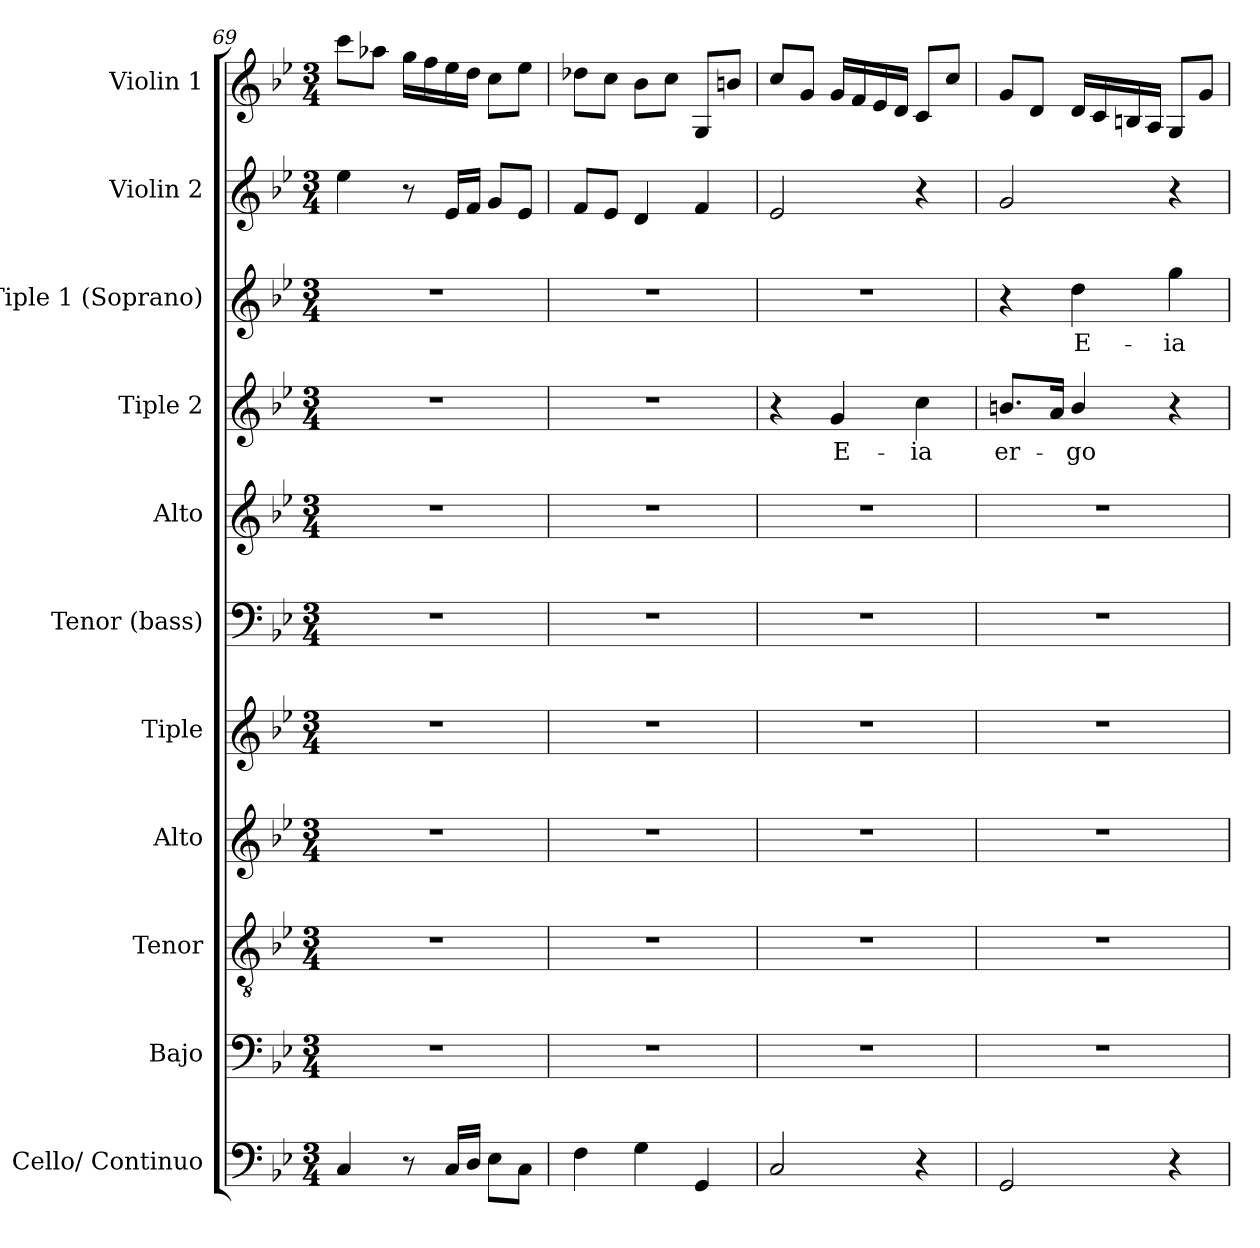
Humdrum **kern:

**kern	**kern	**kern	**kern	**kern	**kern	**kern	**kern	**text	**kern	**text	**kern	**kern
*part11	*part10	*part9	*part8	*part7	*part6	*part5	*part4	*part4	*part3	*part3	*part2	*part1
*staff11	*staff10	*staff9	*staff8	*staff7	*staff6	*staff5	*staff4	*staff4	*staff3	*staff3	*staff2	*staff1
*I"Cello/ Continuo	*I"Bajo	*I"Tenor	*I"Alto	*I"Tiple	*I"Tenor  (bass)	*I"Alto	*I"Tiple 2	*	*I"Tiple 1 (Soprano)	*	*I"Violin 2	*I"Violin 1
*I'Cont.	*I'B.	*I'T.	*I'A.	*	*I'B.	*I'A.	*	*	*I'S.	*	*I'Vln. 2	*I'Vln. 1
*clefF4	*clefF4	*clefGv2	*clefG2	*clefG2	*clefF4	*clefG2	*clefG2	*	*clefG2	*	*clefG2	*clefG2
*	*	*ITrd7c12	*	*	*	*	*	*	*	*	*	*
*k[b-e-]	*k[b-e-]	*k[b-e-]	*k[b-e-]	*k[b-e-]	*k[b-e-]	*k[b-e-]	*k[b-e-]	*	*k[b-e-]	*	*k[b-e-]	*k[b-e-]
*B-:	*B-:	*B-:	*B-:	*B-:	*B-:	*B-:	*B-:	*	*B-:	*	*B-:	*B-:
*M3/4	*M3/4	*M3/4	*M3/4	*M3/4	*M3/4	*M3/4	*M3/4	*	*M3/4	*	*M3/4	*M3/4
=69	=69	=69	=69	=69	=69	=69	=69	=69	=69	=69	=69	=69
!	!LO:N:vis=1	!LO:N:vis=1	!LO:N:vis=1	!LO:N:vis=1	!LO:N:vis=1	!LO:N:vis=1	!LO:N:vis=1	!	!LO:N:vis=1	!	!	!
4Ci/	2.r	2.r	2.r	2.r	2.r	2.r	2.r	.	2.r	.	4ee-i\	8ccci\L
.	.	.	.	.	.	.	.	.	.	.	.	8aa-Xi\J
8r	.	.	.	.	.	.	.	.	.	.	8r	16ggi\LL
.	.	.	.	.	.	.	.	.	.	.	.	16ffi\
16Ci/LL	.	.	.	.	.	.	.	.	.	.	16e-i/LL	16ee-i\
16Di/JJ	.	.	.	.	.	.	.	.	.	.	16fi/JJ	16ddi\JJ
8E-i\L	.	.	.	.	.	.	.	.	.	.	8gi/L	8cci\L
8Ci\J	.	.	.	.	.	.	.	.	.	.	8e-i/J	8ee-i\J
=70	=70	=70	=70	=70	=70	=70	=70	=70	=70	=70	=70	=70
!	!LO:N:vis=1	!LO:N:vis=1	!LO:N:vis=1	!LO:N:vis=1	!LO:N:vis=1	!LO:N:vis=1	!LO:N:vis=1	!	!LO:N:vis=1	!	!	!
4Fi\	2.r	2.r	2.r	2.r	2.r	2.r	2.r	.	2.r	.	8fi/L	8dd-Xi\L
.	.	.	.	.	.	.	.	.	.	.	8e-i/J	8cci\J
4Gi\	.	.	.	.	.	.	.	.	.	.	4di/	8b-i\L
.	.	.	.	.	.	.	.	.	.	.	.	8cci\J
4GGi/	.	.	.	.	.	.	.	.	.	.	4fi/	8Gi/L
.	.	.	.	.	.	.	.	.	.	.	.	8bni/J
!!LO:LB:g=z
=71	=71	=71	=71	=71	=71	=71	=71	=71	=71	=71	=71	=71
!	!LO:N:vis=1	!LO:N:vis=1	!LO:N:vis=1	!LO:N:vis=1	!LO:N:vis=1	!LO:N:vis=1	!	!	!LO:N:vis=1	!	!	!
2Ci/	2.r	2.r	2.r	2.r	2.r	2.r	4r	.	2.r	.	2e-i/	8cci/L
.	.	.	.	.	.	.	.	.	.	.	.	8gi/J
!	!	!	!	!	!	!	!	!LO:LY:b:color=#000000	!	!	!	!
.	.	.	.	.	.	.	4gi/	E-	.	.	.	16gi/LL
.	.	.	.	.	.	.	.	.	.	.	.	16fi/
.	.	.	.	.	.	.	.	.	.	.	.	16e-i/
.	.	.	.	.	.	.	.	.	.	.	.	16di/JJ
!	!	!	!	!	!	!	!	!LO:LY:b:color=#000000	!	!	!	!
4r	.	.	.	.	.	.	4cci\	-ia	.	.	4r	8ci/L
.	.	.	.	.	.	.	.	.	.	.	.	8cci/J
=72	=72	=72	=72	=72	=72	=72	=72	=72	=72	=72	=72	=72
!	!LO:N:vis=1	!LO:N:vis=1	!LO:N:vis=1	!LO:N:vis=1	!LO:N:vis=1	!LO:N:vis=1	!	!	!	!	!	!
!	!	!	!	!	!	!	!	!LO:LY:b:color=#000000	!	!	!	!
2GGi/	2.r	2.r	2.r	2.r	2.r	2.r	8.bni/L	er-	4r	.	2gi/	8gi/L
.	.	.	.	.	.	.	.	.	.	.	.	8di/J
.	.	.	.	.	.	.	16ai/Jk	.	.	.	.	.
!	!	!	!	!	!	!	!	!LO:LY:b:color=#000000	!	!	!	!
!	!	!	!	!	!	!	!	!	!	!LO:LY:b:color=#000000	!	!
.	.	.	.	.	.	.	4bi/	-go	4ddi\	E-	.	16di/LL
.	.	.	.	.	.	.	.	.	.	.	.	16ci/
.	.	.	.	.	.	.	.	.	.	.	.	16Bni/
.	.	.	.	.	.	.	.	.	.	.	.	16Ai/JJ
!	!	!	!	!	!	!	!	!	!	!LO:LY:b:color=#000000	!	!
4r	.	.	.	.	.	.	4r	.	4ggi\	-ia	4r	8Gi/L
.	.	.	.	.	.	.	.	.	.	.	.	8gi/J
=	=	=	=	=	=	=	=	=	=	=	=	=
*-	*-	*-	*-	*-	*-	*-	*-	*-	*-	*-	*-	*-
